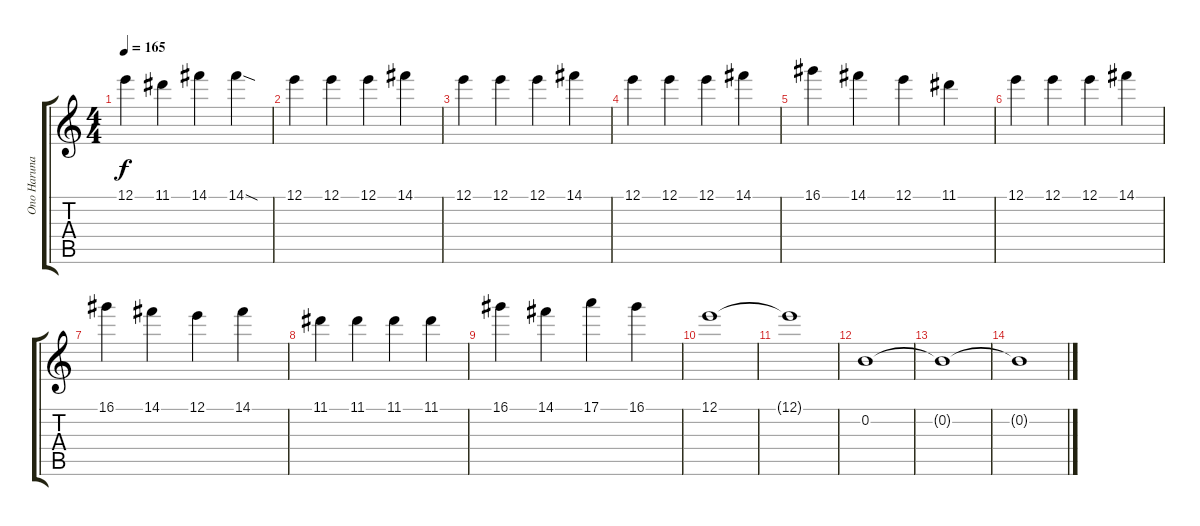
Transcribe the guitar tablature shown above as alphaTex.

\track ("Ono Haruna" "Ono Haruna") {instrument acousticguitarsteel}
\staff {score tabs}
\tuning (E4 B3 G3 D3 A2 D2) {hide}
\ts (4 4)
\tempo 165
\clef g2
\ks c
12.1.4{dy f} 11.1.4 14.1.4 14.1{sod}.4 |
12.1.4 12.1.4 12.1.4 14.1.4 |
12.1.4 12.1.4 12.1.4 14.1.4 |
12.1.4 12.1.4 12.1.4 14.1.4 |
16.1.4 14.1.4 12.1.4 11.1.4 |
12.1.4 12.1.4 12.1.4 14.1.4 |
16.1.4 14.1.4 12.1.4 14.1.4 |
11.1.4 11.1.4 11.1.4 11.1.4 |
16.1.4 14.1.4 17.1.4 16.1.4 |
12.1.1 |
12.1{t}.1 |
0.2.1 |
0.2{t}.1 |
0.2{t}.1
